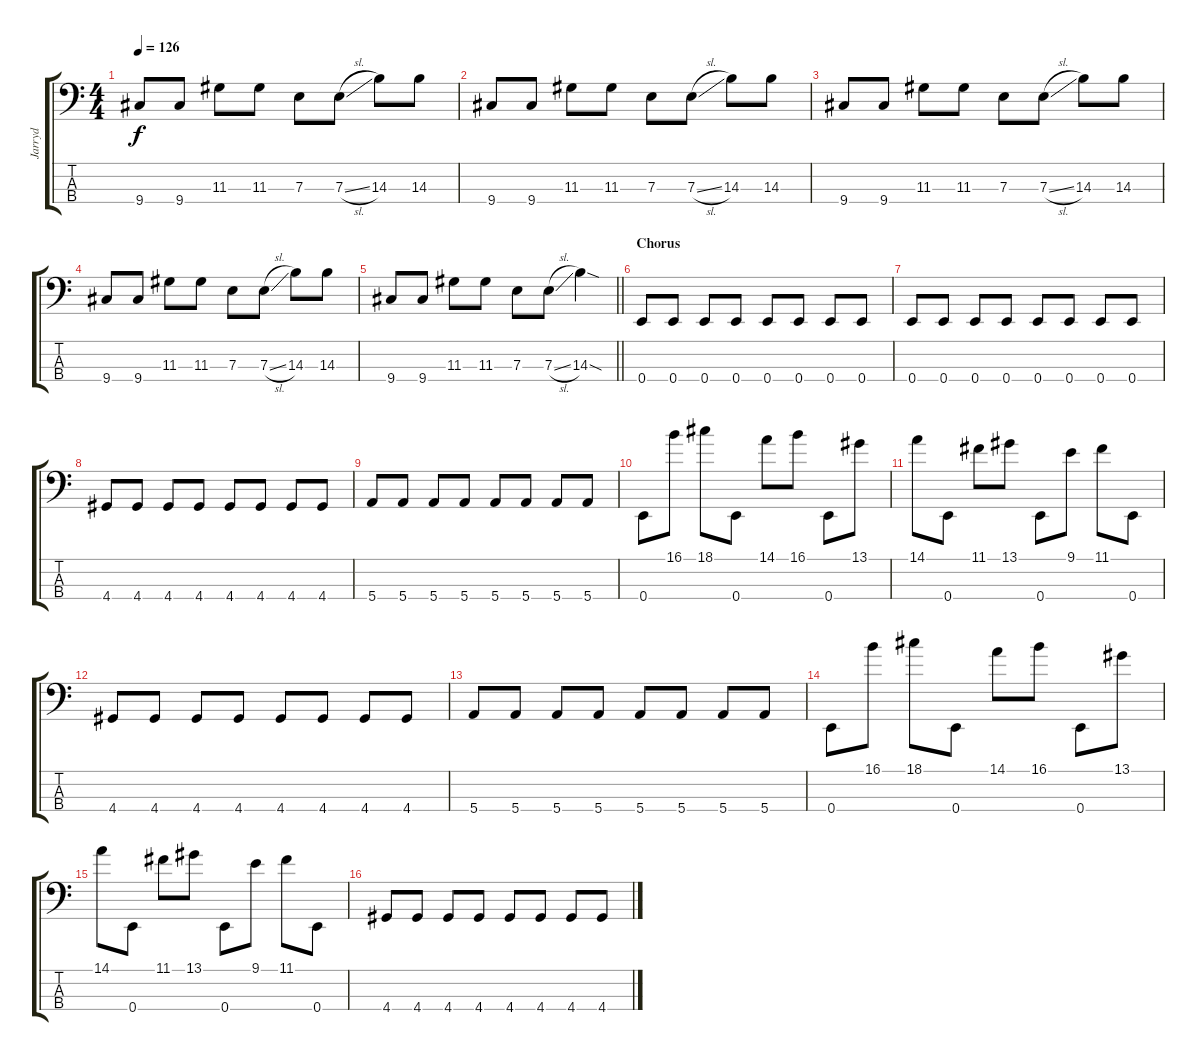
\track ("Jarryd" "Jarryd") {instrument electricbassfinger}
\staff {score tabs}
\tuning (G2 D2 A1 E1) {hide}
\ts (4 4)
\tempo 126
\clef f4
\ks c
9.4.8{dy f} 9.4.8 11.3.8 11.3.8 7.3.8 7.3{sl}.8 14.3.8 14.3.8 |
9.4.8 9.4.8 11.3.8 11.3.8 7.3.8 7.3{sl}.8 14.3.8 14.3.8 |
9.4.8 9.4.8 11.3.8 11.3.8 7.3.8 7.3{sl}.8 14.3.8 14.3.8 |
9.4.8 9.4.8 11.3.8 11.3.8 7.3.8 7.3{sl}.8 14.3.8 14.3.8 |
\barLineRight lightlight
9.4.8 9.4.8 11.3.8 11.3.8 7.3.8 7.3{sl}.8 14.3{sod}.4 |
\section ("" "Chorus")
0.4.8 0.4.8 0.4.8 0.4.8 0.4.8 0.4.8 0.4.8 0.4.8 |
0.4.8 0.4.8 0.4.8 0.4.8 0.4.8 0.4.8 0.4.8 0.4.8 |
4.4.8 4.4.8 4.4.8 4.4.8 4.4.8 4.4.8 4.4.8 4.4.8 |
5.4.8 5.4.8 5.4.8 5.4.8 5.4.8 5.4.8 5.4.8 5.4.8 |
0.4.8 16.1.8 18.1.8 0.4.8 14.1.8 16.1.8 0.4.8 13.1.8 |
14.1.8 0.4.8 11.1.8 13.1.8 0.4.8 9.1.8 11.1.8 0.4.8 |
4.4.8 4.4.8 4.4.8 4.4.8 4.4.8 4.4.8 4.4.8 4.4.8 |
5.4.8 5.4.8 5.4.8 5.4.8 5.4.8 5.4.8 5.4.8 5.4.8 |
0.4.8 16.1.8 18.1.8 0.4.8 14.1.8 16.1.8 0.4.8 13.1.8 |
14.1.8 0.4.8 11.1.8 13.1.8 0.4.8 9.1.8 11.1.8 0.4.8 |
4.4.8 4.4.8 4.4.8 4.4.8 4.4.8 4.4.8 4.4.8 4.4.8
